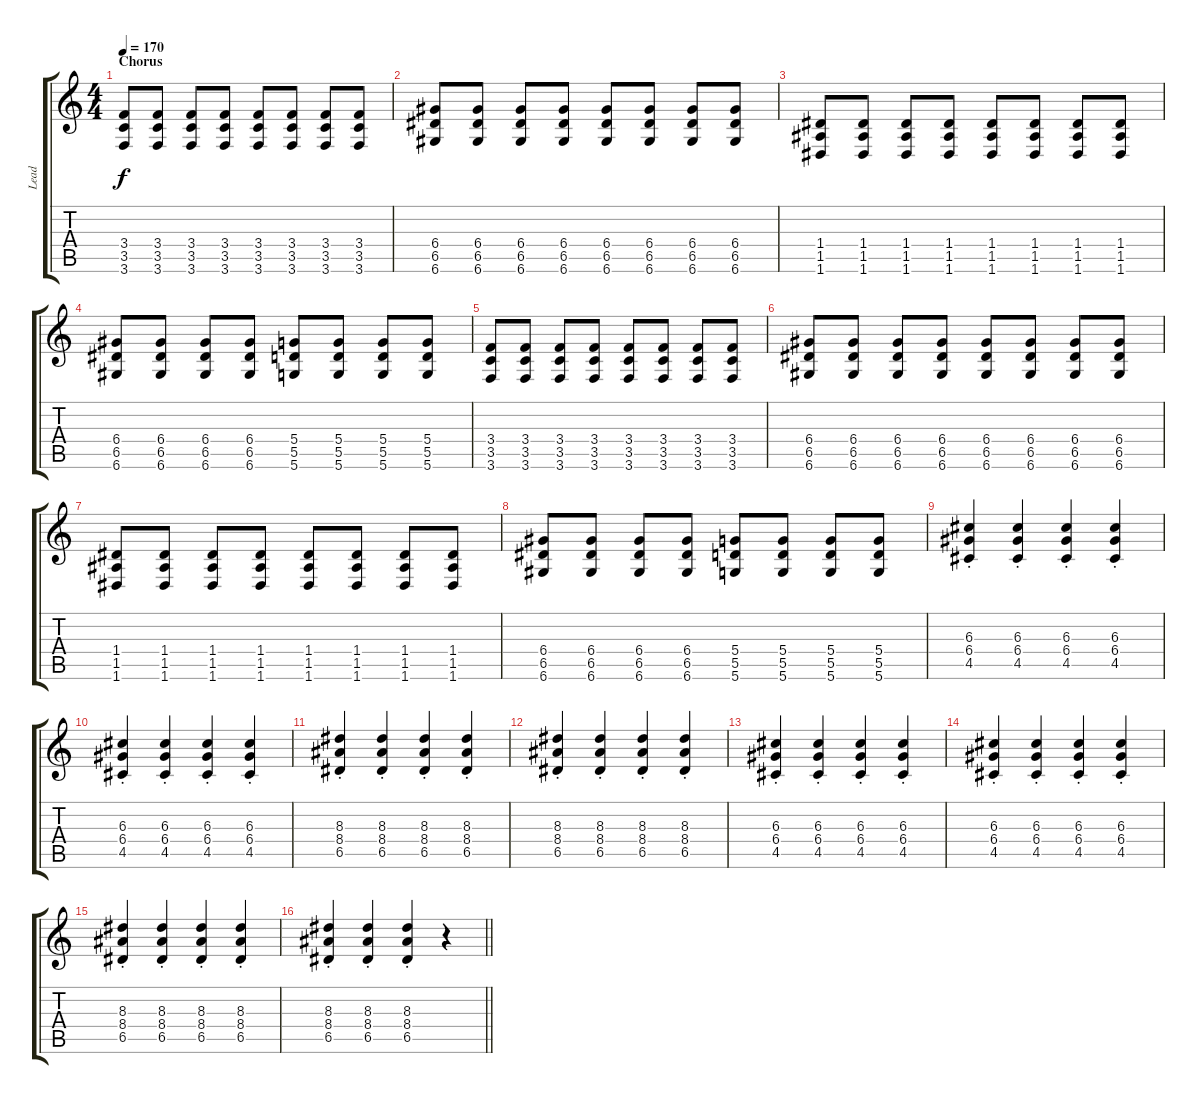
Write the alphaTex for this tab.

\track ("Lead" "Lead") {instrument overdrivenguitar}
\staff {score tabs}
\tuning (E4 B3 G3 D3 A2 D2) {hide}
\ts (4 4)
\section ("" "Chorus")
\tempo 170
\clef g2
\ks c
(3.4 3.5 3.6).8{dy f} (3.4 3.5 3.6).8 (3.4 3.5 3.6).8 (3.4 3.5 3.6).8 (3.4 3.5 3.6).8 (3.4 3.5 3.6).8 (3.4 3.5 3.6).8 (3.4 3.5 3.6).8 |
(6.4 6.5 6.6).8 (6.4 6.5 6.6).8 (6.4 6.5 6.6).8 (6.4 6.5 6.6).8 (6.4 6.5 6.6).8 (6.4 6.5 6.6).8 (6.4 6.5 6.6).8 (6.4 6.5 6.6).8 |
(1.4 1.5 1.6).8 (1.4 1.5 1.6).8 (1.4 1.5 1.6).8 (1.4 1.5 1.6).8 (1.4 1.5 1.6).8 (1.4 1.5 1.6).8 (1.4 1.5 1.6).8 (1.4 1.5 1.6).8 |
(6.4 6.5 6.6).8 (6.4 6.5 6.6).8 (6.4 6.5 6.6).8 (6.4 6.5 6.6).8 (5.4 5.5 5.6).8 (5.4 5.5 5.6).8 (5.4 5.5 5.6).8 (5.4 5.5 5.6).8 |
(3.4 3.5 3.6).8 (3.4 3.5 3.6).8 (3.4 3.5 3.6).8 (3.4 3.5 3.6).8 (3.4 3.5 3.6).8 (3.4 3.5 3.6).8 (3.4 3.5 3.6).8 (3.4 3.5 3.6).8 |
(6.4 6.5 6.6).8 (6.4 6.5 6.6).8 (6.4 6.5 6.6).8 (6.4 6.5 6.6).8 (6.4 6.5 6.6).8 (6.4 6.5 6.6).8 (6.4 6.5 6.6).8 (6.4 6.5 6.6).8 |
(1.4 1.5 1.6).8 (1.4 1.5 1.6).8 (1.4 1.5 1.6).8 (1.4 1.5 1.6).8 (1.4 1.5 1.6).8 (1.4 1.5 1.6).8 (1.4 1.5 1.6).8 (1.4 1.5 1.6).8 |
(6.4 6.5 6.6).8 (6.4 6.5 6.6).8 (6.4 6.5 6.6).8 (6.4 6.5 6.6).8 (5.4 5.5 5.6).8 (5.4 5.5 5.6).8 (5.4 5.5 5.6).8 (5.4 5.5 5.6).8 |
(6.3 6.4{st} 4.5{st}).4 (6.3 6.4{st} 4.5{st}).4 (6.3 6.4{st} 4.5{st}).4 (6.3 6.4{st} 4.5{st}).4 |
(6.3 6.4{st} 4.5{st}).4 (6.3 6.4{st} 4.5{st}).4 (6.3 6.4{st} 4.5{st}).4 (6.3 6.4{st} 4.5{st}).4 |
(8.3{st} 8.4{st} 6.5{st}).4 (8.3{st} 8.4{st} 6.5{st}).4 (8.3{st} 8.4{st} 6.5{st}).4 (8.3{st} 8.4{st} 6.5{st}).4 |
(8.3{st} 8.4{st} 6.5{st}).4 (8.3{st} 8.4{st} 6.5{st}).4 (8.3{st} 8.4{st} 6.5{st}).4 (8.3{st} 8.4{st} 6.5{st}).4 |
(6.3 6.4{st} 4.5{st}).4 (6.3 6.4{st} 4.5{st}).4 (6.3 6.4{st} 4.5{st}).4 (6.3 6.4{st} 4.5{st}).4 |
(6.3 6.4{st} 4.5{st}).4 (6.3 6.4{st} 4.5{st}).4 (6.3 6.4{st} 4.5{st}).4 (6.3 6.4{st} 4.5{st}).4 |
(8.3{st} 8.4{st} 6.5{st}).4 (8.3{st} 8.4{st} 6.5{st}).4 (8.3{st} 8.4{st} 6.5{st}).4 (8.3{st} 8.4{st} 6.5{st}).4 |
\barLineRight lightlight
(8.3{st} 8.4{st} 6.5{st}).4 (8.3{st} 8.4{st} 6.5{st}).4 (8.3{st} 8.4{st} 6.5{st}).4 r.4
